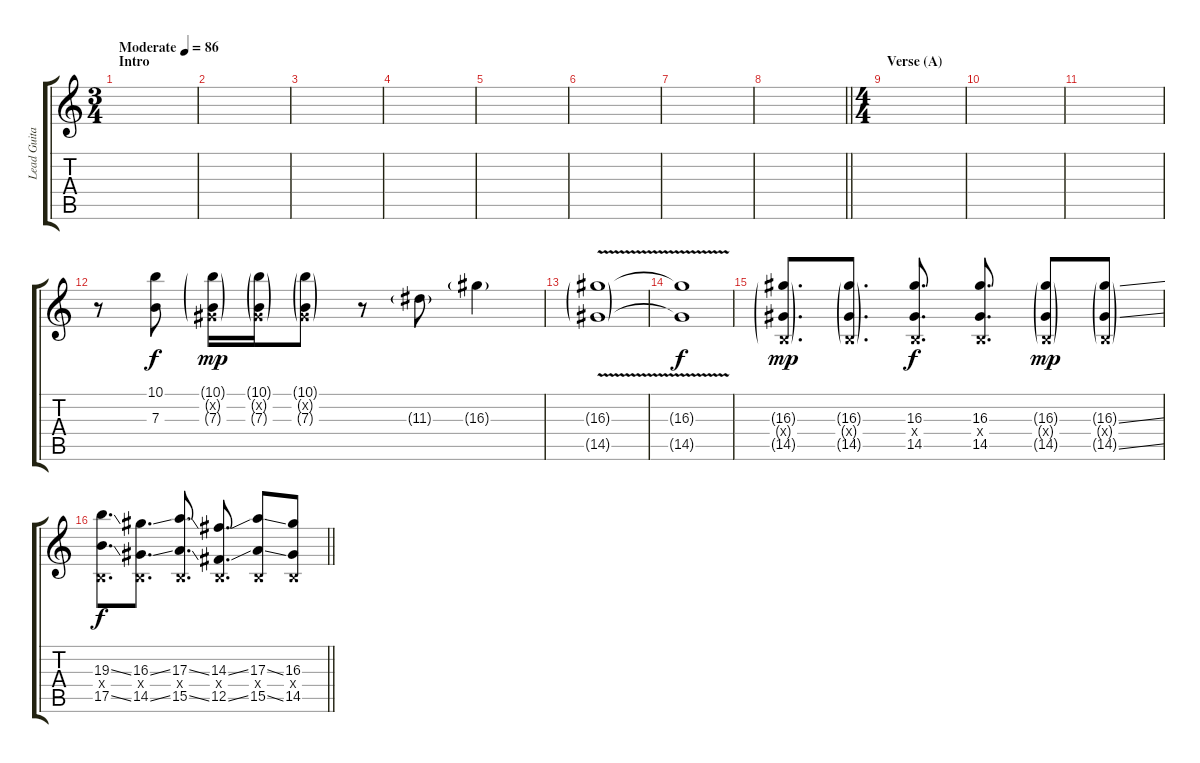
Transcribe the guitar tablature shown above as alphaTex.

\track ("Lead Guitar (R)" "Lead Guita") {instrument distortionguitar}
\staff {score tabs}
\tuning (Db4 Ab3 E3 B2 Gb2 Db2) {hide}
\ts (3 4)
\section ("" "Intro")
\tempo (86 "Moderate")
\clef g2
\ks c
|
|
|
|
|
|
|
\barLineRight lightlight
|
\ts (4 4)
\section ("" "Verse (A)")
|
|
|
r.8 (10.1 7.3).8 (10.1{g} 0.2{g x} 7.3{g}).16{dy mp} (10.1{g} 0.2{g x} 7.3{g}).16 (10.1{g} 0.2{g x} 7.3{g}).8 r.8 11.3{g}.8 16.3{g}.4 |
(16.3{v g} 14.5{v g}).1 |
(16.3{t} 14.5{t}).1{dy f} |
(16.3{g} 0.4{g x} 14.5{g}).8{d dy mp} (16.3{g} 0.4{g x} 14.5{g}).8{d} (16.3 0.4{x} 14.5).8{d dy f} (16.3 0.4{x} 14.5).8{d} (16.3{g} 0.4{g x} 14.5{g}).8{dy mp} (16.3{ss g} 0.4{g x} 14.5{ss g}).8 |
\barLineRight lightlight
(19.3{ss} 0.4{x} 17.5{ss}).8{d dy f} (16.3{ss} 0.4{x} 14.5{ss}).8{d} (17.3{ss} 0.4{x} 15.5{ss}).8{d} (14.3{ss} 0.4{x} 12.5{ss}).8{d} (17.3{ss} 0.4{x} 15.5{ss}).8 (16.3 0.4{x} 14.5).8
